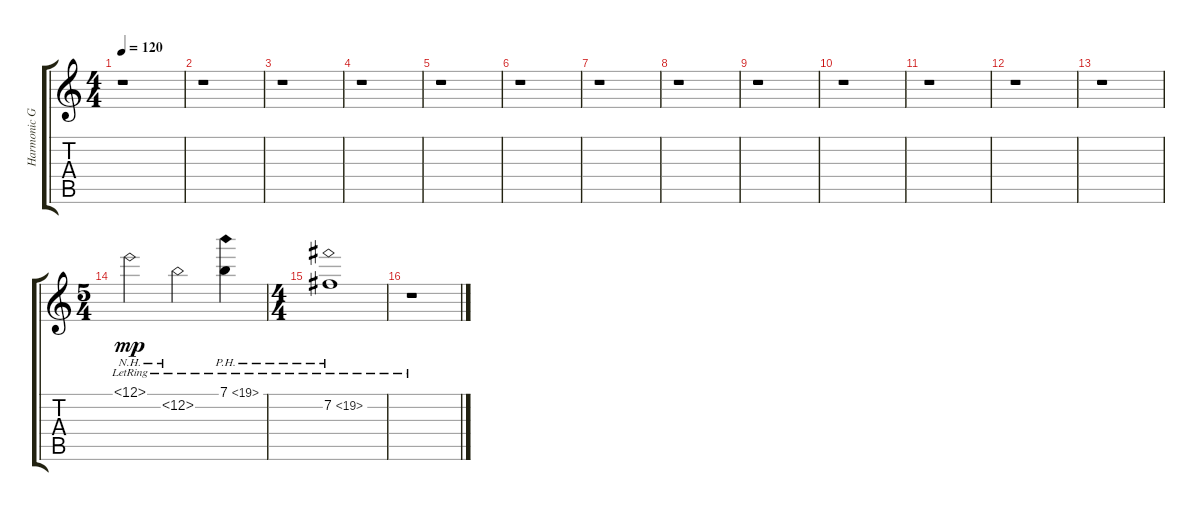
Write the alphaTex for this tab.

\track ("Harmonic Guitar" "Harmonic G") {instrument electricguitarjazz}
\staff {score tabs}
\tuning (E4 B3 G3 D3 A2 E2) {hide}
\ts (4 4)
\tempo 120
\clef g2
\ks c
r.1{dy mp instrument electricguitarjazz} |
r.1 |
r.1 |
r.1 |
r.1 |
r.1 |
r.1 |
r.1 |
r.1 |
r.1 |
r.1 |
r.1 |
r.1 |
\ts (5 4)
12.1{nh lr}.2{volume 12 balance 2} 12.2{nh lr}.2 7.1{ph 12 lr}.4 |
\ts (4 4)
7.2{ph 12 lr}.1 |
r.1
